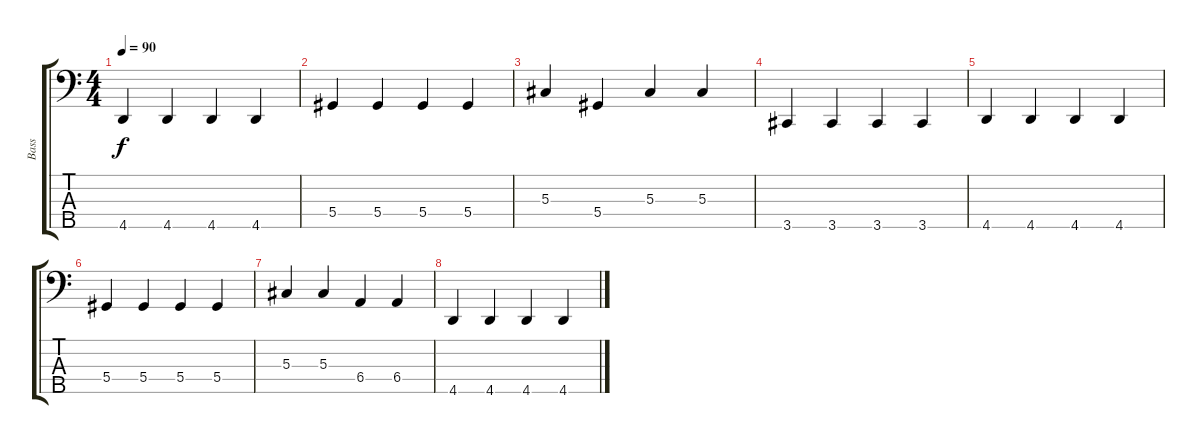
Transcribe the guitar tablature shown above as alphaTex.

\track ("Bass" "Bass") {instrument electricbassfinger}
\staff {score tabs}
\tuning (Gb2 Db2 Ab1 Eb1 Bb0) {hide}
\ts (4 4)
\tempo 90
\clef f4
\ks c
4.5.4{dy f} 4.5.4 4.5.4 4.5.4 |
5.4.4 5.4.4 5.4.4 5.4.4 |
5.3.4 5.4.4 5.3.4 5.3.4 |
3.5.4 3.5.4 3.5.4 3.5.4 |
4.5.4 4.5.4 4.5.4 4.5.4 |
5.4.4 5.4.4 5.4.4 5.4.4 |
5.3.4 5.3.4 6.4.4 6.4.4 |
4.5.4 4.5.4 4.5.4 4.5.4
